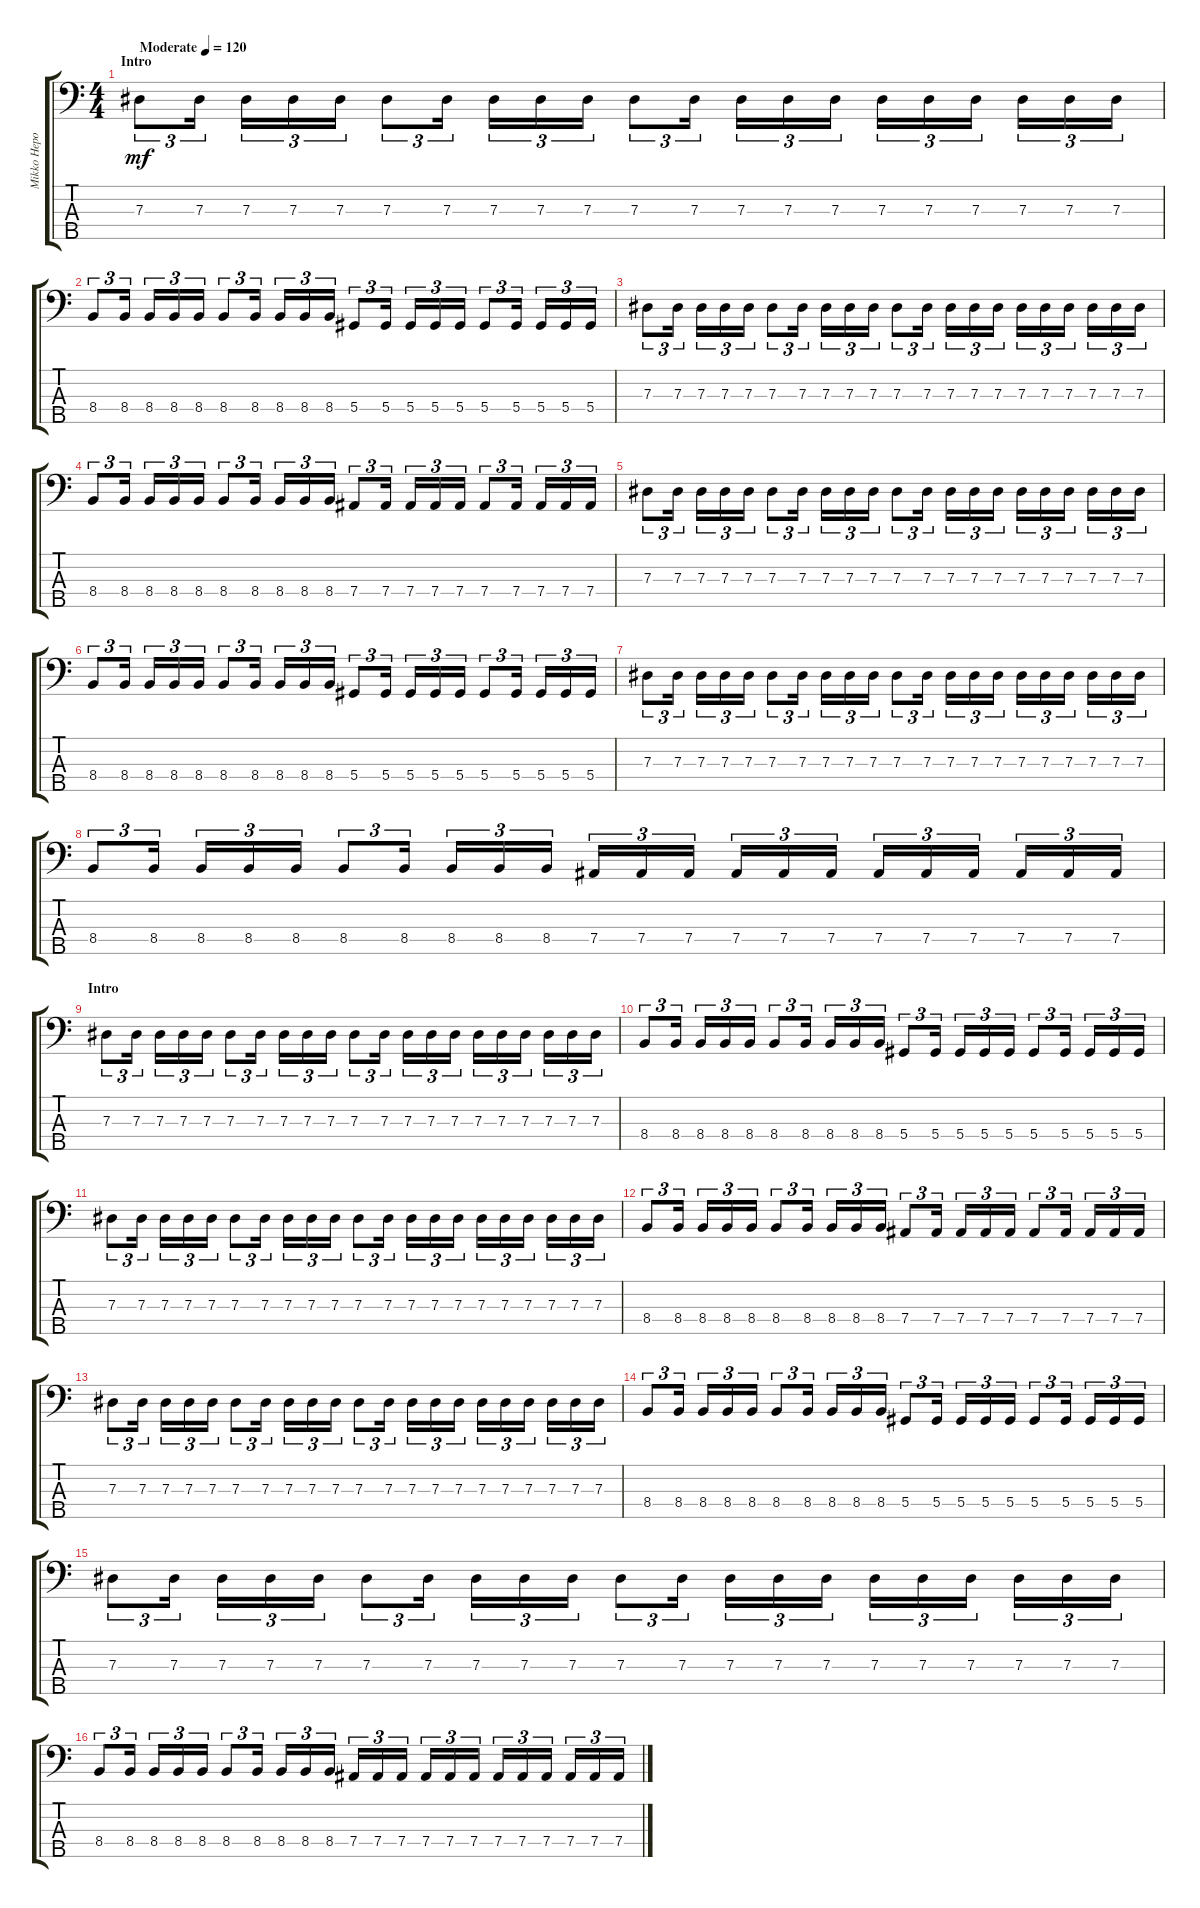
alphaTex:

\track ("Mikko Hepo-Oja (bass)" "Mikko Hepo") {instrument electricbasspick}
\staff {score tabs}
\tuning (Gb2 Db2 Ab1 Eb1 Bb0) {hide}
\ts (4 4)
\section ("" "Intro")
\tempo (120 "Moderate")
\clef f4
\ks c
7.3.8{tu (3 2) dy mf instrument electricbasspick} 7.3.16{tu (3 2)} 7.3.16{tu (3 2)} 7.3.16{tu (3 2)} 7.3.16{tu (3 2)} 7.3.8{tu (3 2)} 7.3.16{tu (3 2)} 7.3.16{tu (3 2)} 7.3.16{tu (3 2)} 7.3.16{tu (3 2)} 7.3.8{tu (3 2)} 7.3.16{tu (3 2)} 7.3.16{tu (3 2)} 7.3.16{tu (3 2)} 7.3.16{tu (3 2)} 7.3.16{tu (3 2)} 7.3.16{tu (3 2)} 7.3.16{tu (3 2)} 7.3.16{tu (3 2)} 7.3.16{tu (3 2)} 7.3.16{tu (3 2)} |
8.4.8{tu (3 2)} 8.4.16{tu (3 2)} 8.4.16{tu (3 2)} 8.4.16{tu (3 2)} 8.4.16{tu (3 2)} 8.4.8{tu (3 2)} 8.4.16{tu (3 2)} 8.4.16{tu (3 2)} 8.4.16{tu (3 2)} 8.4.16{tu (3 2)} 5.4.8{tu (3 2)} 5.4.16{tu (3 2)} 5.4.16{tu (3 2)} 5.4.16{tu (3 2)} 5.4.16{tu (3 2)} 5.4.8{tu (3 2)} 5.4.16{tu (3 2)} 5.4.16{tu (3 2)} 5.4.16{tu (3 2)} 5.4.16{tu (3 2)} |
7.3.8{tu (3 2)} 7.3.16{tu (3 2)} 7.3.16{tu (3 2)} 7.3.16{tu (3 2)} 7.3.16{tu (3 2)} 7.3.8{tu (3 2)} 7.3.16{tu (3 2)} 7.3.16{tu (3 2)} 7.3.16{tu (3 2)} 7.3.16{tu (3 2)} 7.3.8{tu (3 2)} 7.3.16{tu (3 2)} 7.3.16{tu (3 2)} 7.3.16{tu (3 2)} 7.3.16{tu (3 2)} 7.3.16{tu (3 2)} 7.3.16{tu (3 2)} 7.3.16{tu (3 2)} 7.3.16{tu (3 2)} 7.3.16{tu (3 2)} 7.3.16{tu (3 2)} |
8.4.8{tu (3 2)} 8.4.16{tu (3 2)} 8.4.16{tu (3 2)} 8.4.16{tu (3 2)} 8.4.16{tu (3 2)} 8.4.8{tu (3 2)} 8.4.16{tu (3 2)} 8.4.16{tu (3 2)} 8.4.16{tu (3 2)} 8.4.16{tu (3 2)} 7.4.8{tu (3 2)} 7.4.16{tu (3 2)} 7.4.16{tu (3 2)} 7.4.16{tu (3 2)} 7.4.16{tu (3 2)} 7.4.8{tu (3 2)} 7.4.16{tu (3 2)} 7.4.16{tu (3 2)} 7.4.16{tu (3 2)} 7.4.16{tu (3 2)} |
7.3.8{tu (3 2)} 7.3.16{tu (3 2)} 7.3.16{tu (3 2)} 7.3.16{tu (3 2)} 7.3.16{tu (3 2)} 7.3.8{tu (3 2)} 7.3.16{tu (3 2)} 7.3.16{tu (3 2)} 7.3.16{tu (3 2)} 7.3.16{tu (3 2)} 7.3.8{tu (3 2)} 7.3.16{tu (3 2)} 7.3.16{tu (3 2)} 7.3.16{tu (3 2)} 7.3.16{tu (3 2)} 7.3.16{tu (3 2)} 7.3.16{tu (3 2)} 7.3.16{tu (3 2)} 7.3.16{tu (3 2)} 7.3.16{tu (3 2)} 7.3.16{tu (3 2)} |
8.4.8{tu (3 2)} 8.4.16{tu (3 2)} 8.4.16{tu (3 2)} 8.4.16{tu (3 2)} 8.4.16{tu (3 2)} 8.4.8{tu (3 2)} 8.4.16{tu (3 2)} 8.4.16{tu (3 2)} 8.4.16{tu (3 2)} 8.4.16{tu (3 2)} 5.4.8{tu (3 2)} 5.4.16{tu (3 2)} 5.4.16{tu (3 2)} 5.4.16{tu (3 2)} 5.4.16{tu (3 2)} 5.4.8{tu (3 2)} 5.4.16{tu (3 2)} 5.4.16{tu (3 2)} 5.4.16{tu (3 2)} 5.4.16{tu (3 2)} |
7.3.8{tu (3 2)} 7.3.16{tu (3 2)} 7.3.16{tu (3 2)} 7.3.16{tu (3 2)} 7.3.16{tu (3 2)} 7.3.8{tu (3 2)} 7.3.16{tu (3 2)} 7.3.16{tu (3 2)} 7.3.16{tu (3 2)} 7.3.16{tu (3 2)} 7.3.8{tu (3 2)} 7.3.16{tu (3 2)} 7.3.16{tu (3 2)} 7.3.16{tu (3 2)} 7.3.16{tu (3 2)} 7.3.16{tu (3 2)} 7.3.16{tu (3 2)} 7.3.16{tu (3 2)} 7.3.16{tu (3 2)} 7.3.16{tu (3 2)} 7.3.16{tu (3 2)} |
8.4.8{tu (3 2)} 8.4.16{tu (3 2)} 8.4.16{tu (3 2)} 8.4.16{tu (3 2)} 8.4.16{tu (3 2)} 8.4.8{tu (3 2)} 8.4.16{tu (3 2)} 8.4.16{tu (3 2)} 8.4.16{tu (3 2)} 8.4.16{tu (3 2)} 7.4.16{tu (3 2)} 7.4.16{tu (3 2)} 7.4.16{tu (3 2)} 7.4.16{tu (3 2)} 7.4.16{tu (3 2)} 7.4.16{tu (3 2)} 7.4.16{tu (3 2)} 7.4.16{tu (3 2)} 7.4.16{tu (3 2)} 7.4.16{tu (3 2)} 7.4.16{tu (3 2)} 7.4.16{tu (3 2)} |
\section ("" "Intro")
7.3.8{tu (3 2)} 7.3.16{tu (3 2)} 7.3.16{tu (3 2)} 7.3.16{tu (3 2)} 7.3.16{tu (3 2)} 7.3.8{tu (3 2)} 7.3.16{tu (3 2)} 7.3.16{tu (3 2)} 7.3.16{tu (3 2)} 7.3.16{tu (3 2)} 7.3.8{tu (3 2)} 7.3.16{tu (3 2)} 7.3.16{tu (3 2)} 7.3.16{tu (3 2)} 7.3.16{tu (3 2)} 7.3.16{tu (3 2)} 7.3.16{tu (3 2)} 7.3.16{tu (3 2)} 7.3.16{tu (3 2)} 7.3.16{tu (3 2)} 7.3.16{tu (3 2)} |
8.4.8{tu (3 2)} 8.4.16{tu (3 2)} 8.4.16{tu (3 2)} 8.4.16{tu (3 2)} 8.4.16{tu (3 2)} 8.4.8{tu (3 2)} 8.4.16{tu (3 2)} 8.4.16{tu (3 2)} 8.4.16{tu (3 2)} 8.4.16{tu (3 2)} 5.4.8{tu (3 2)} 5.4.16{tu (3 2)} 5.4.16{tu (3 2)} 5.4.16{tu (3 2)} 5.4.16{tu (3 2)} 5.4.8{tu (3 2)} 5.4.16{tu (3 2)} 5.4.16{tu (3 2)} 5.4.16{tu (3 2)} 5.4.16{tu (3 2)} |
7.3.8{tu (3 2)} 7.3.16{tu (3 2)} 7.3.16{tu (3 2)} 7.3.16{tu (3 2)} 7.3.16{tu (3 2)} 7.3.8{tu (3 2)} 7.3.16{tu (3 2)} 7.3.16{tu (3 2)} 7.3.16{tu (3 2)} 7.3.16{tu (3 2)} 7.3.8{tu (3 2)} 7.3.16{tu (3 2)} 7.3.16{tu (3 2)} 7.3.16{tu (3 2)} 7.3.16{tu (3 2)} 7.3.16{tu (3 2)} 7.3.16{tu (3 2)} 7.3.16{tu (3 2)} 7.3.16{tu (3 2)} 7.3.16{tu (3 2)} 7.3.16{tu (3 2)} |
8.4.8{tu (3 2)} 8.4.16{tu (3 2)} 8.4.16{tu (3 2)} 8.4.16{tu (3 2)} 8.4.16{tu (3 2)} 8.4.8{tu (3 2)} 8.4.16{tu (3 2)} 8.4.16{tu (3 2)} 8.4.16{tu (3 2)} 8.4.16{tu (3 2)} 7.4.8{tu (3 2)} 7.4.16{tu (3 2)} 7.4.16{tu (3 2)} 7.4.16{tu (3 2)} 7.4.16{tu (3 2)} 7.4.8{tu (3 2)} 7.4.16{tu (3 2)} 7.4.16{tu (3 2)} 7.4.16{tu (3 2)} 7.4.16{tu (3 2)} |
7.3.8{tu (3 2)} 7.3.16{tu (3 2)} 7.3.16{tu (3 2)} 7.3.16{tu (3 2)} 7.3.16{tu (3 2)} 7.3.8{tu (3 2)} 7.3.16{tu (3 2)} 7.3.16{tu (3 2)} 7.3.16{tu (3 2)} 7.3.16{tu (3 2)} 7.3.8{tu (3 2)} 7.3.16{tu (3 2)} 7.3.16{tu (3 2)} 7.3.16{tu (3 2)} 7.3.16{tu (3 2)} 7.3.16{tu (3 2)} 7.3.16{tu (3 2)} 7.3.16{tu (3 2)} 7.3.16{tu (3 2)} 7.3.16{tu (3 2)} 7.3.16{tu (3 2)} |
8.4.8{tu (3 2)} 8.4.16{tu (3 2)} 8.4.16{tu (3 2)} 8.4.16{tu (3 2)} 8.4.16{tu (3 2)} 8.4.8{tu (3 2)} 8.4.16{tu (3 2)} 8.4.16{tu (3 2)} 8.4.16{tu (3 2)} 8.4.16{tu (3 2)} 5.4.8{tu (3 2)} 5.4.16{tu (3 2)} 5.4.16{tu (3 2)} 5.4.16{tu (3 2)} 5.4.16{tu (3 2)} 5.4.8{tu (3 2)} 5.4.16{tu (3 2)} 5.4.16{tu (3 2)} 5.4.16{tu (3 2)} 5.4.16{tu (3 2)} |
7.3.8{tu (3 2)} 7.3.16{tu (3 2)} 7.3.16{tu (3 2)} 7.3.16{tu (3 2)} 7.3.16{tu (3 2)} 7.3.8{tu (3 2)} 7.3.16{tu (3 2)} 7.3.16{tu (3 2)} 7.3.16{tu (3 2)} 7.3.16{tu (3 2)} 7.3.8{tu (3 2)} 7.3.16{tu (3 2)} 7.3.16{tu (3 2)} 7.3.16{tu (3 2)} 7.3.16{tu (3 2)} 7.3.16{tu (3 2)} 7.3.16{tu (3 2)} 7.3.16{tu (3 2)} 7.3.16{tu (3 2)} 7.3.16{tu (3 2)} 7.3.16{tu (3 2)} |
8.4.8{tu (3 2)} 8.4.16{tu (3 2)} 8.4.16{tu (3 2)} 8.4.16{tu (3 2)} 8.4.16{tu (3 2)} 8.4.8{tu (3 2)} 8.4.16{tu (3 2)} 8.4.16{tu (3 2)} 8.4.16{tu (3 2)} 8.4.16{tu (3 2)} 7.4.16{tu (3 2)} 7.4.16{tu (3 2)} 7.4.16{tu (3 2)} 7.4.16{tu (3 2)} 7.4.16{tu (3 2)} 7.4.16{tu (3 2)} 7.4.16{tu (3 2)} 7.4.16{tu (3 2)} 7.4.16{tu (3 2)} 7.4.16{tu (3 2)} 7.4.16{tu (3 2)} 7.4.16{tu (3 2)}
